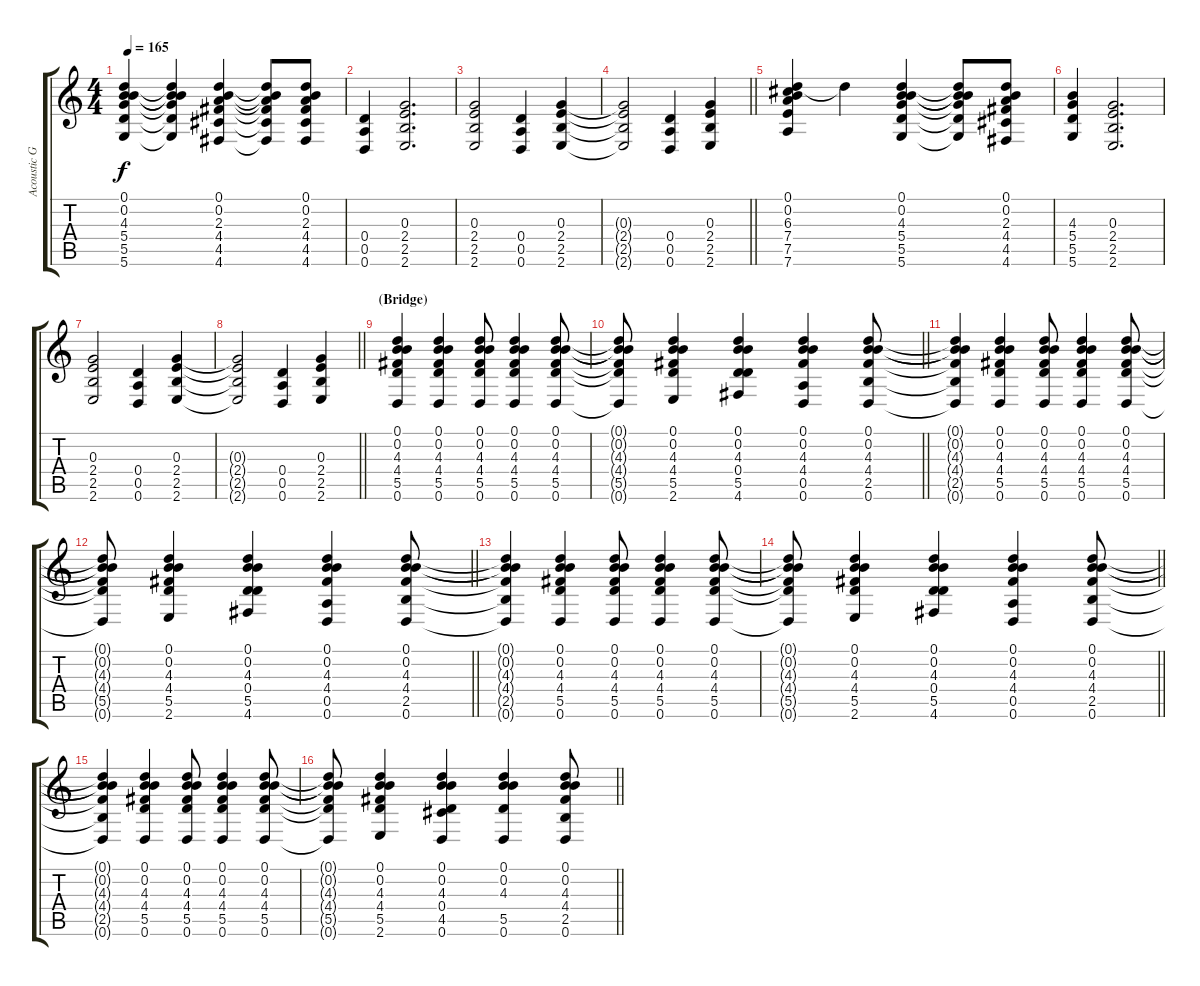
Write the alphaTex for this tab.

\track ("Acoustic Guitar" "Acoustic G") {instrument acousticguitarsteel}
\staff {score tabs}
\tuning (D4 B3 G3 D3 A2 D2) {hide}
\ts (4 4)
\tempo 165
\clef g2
\ks c
(0.1 0.2 4.3 5.4 5.5 5.6).4{dy f} (0.1{t} 0.2{t} 4.3{t} 5.4{t} 5.5{t} 5.6{t}).4 (0.1 0.2 2.3 4.4 4.5 4.6).4 (0.1{t} 0.2{t} 2.3{t} 4.4{t} 4.5{t} 4.6{t}).8 (0.1 0.2 2.3 4.4 4.5 4.6).8 |
(0.4 0.5 0.6).4 (0.3 2.4 2.5 2.6).2{d} |
(0.3 2.4 2.5 2.6).2 (0.4 0.5 0.6).4 (0.3 2.4 2.5 2.6).4 |
\barLineRight lightlight
(0.3{t} 2.4{t} 2.5{t} 2.6{t}).2 (0.4 0.5 0.6).4 (0.3 2.4 2.5 2.6).4 |
(0.1 0.2 6.3 7.4 7.5 7.6).4 0.1{t}.4 (0.1 0.2 4.3 5.4 5.5 5.6).4 (0.1{t} 0.2{t} 4.3{t} 5.4{t} 5.5{t} 5.6{t}).8 (0.1 0.2 2.3 4.4 4.5 4.6).8 |
(4.3 5.4 5.5 5.6).4 (0.3 2.4 2.5 2.6).2{d} |
(0.3 2.4 2.5 2.6).2 (0.4 0.5 0.6).4 (0.3 2.4 2.5 2.6).4 |
\barLineRight lightlight
(0.3{t} 2.4{t} 2.5{t} 2.6{t}).2 (0.4 0.5 0.6).4 (0.3 2.4 2.5 2.6).4 |
\section ("" "(Bridge)")
(0.1 0.2 4.3 4.4 5.5 0.6).4 (0.1 0.2 4.3 4.4 5.5 0.6).4 (0.1 0.2 4.3 4.4 5.5 0.6).8 (0.1 0.2 4.3 4.4 5.5 0.6).4 (0.1 0.2 4.3 4.4 5.5 0.6).8 |
\barLineRight lightlight
(0.1{t} 0.2{t} 4.3{t} 4.4{t} 5.5{t} 0.6{t}).8 (0.1 0.2 4.3 4.4 5.5 2.6).4 (0.1 0.2 4.3 0.4 5.5 4.6).4 (0.1 0.2 4.3 4.4 0.5 0.6).4 (0.1 0.2 4.3 4.4 2.5 0.6).8 |
(0.1{t} 0.2{t} 4.3{t} 4.4{t} 2.5{t} 0.6{t}).4 (0.1 0.2 4.3 4.4 5.5 0.6).4 (0.1 0.2 4.3 4.4 5.5 0.6).8 (0.1 0.2 4.3 4.4 5.5 0.6).4 (0.1 0.2 4.3 4.4 5.5 0.6).8 |
\barLineRight lightlight
(0.1{t} 0.2{t} 4.3{t} 4.4{t} 5.5{t} 0.6{t}).8 (0.1 0.2 4.3 4.4 5.5 2.6).4 (0.1 0.2 4.3 0.4 5.5 4.6).4 (0.1 0.2 4.3 4.4 0.5 0.6).4 (0.1 0.2 4.3 4.4 2.5 0.6).8 |
(0.1{t} 0.2{t} 4.3{t} 4.4{t} 2.5{t} 0.6{t}).4 (0.1 0.2 4.3 4.4 5.5 0.6).4 (0.1 0.2 4.3 4.4 5.5 0.6).8 (0.1 0.2 4.3 4.4 5.5 0.6).4 (0.1 0.2 4.3 4.4 5.5 0.6).8 |
\barLineRight lightlight
(0.1{t} 0.2{t} 4.3{t} 4.4{t} 5.5{t} 0.6{t}).8 (0.1 0.2 4.3 4.4 5.5 2.6).4 (0.1 0.2 4.3 0.4 5.5 4.6).4 (0.1 0.2 4.3 4.4 0.5 0.6).4 (0.1 0.2 4.3 4.4 2.5 0.6).8 |
(0.1{t} 0.2{t} 4.3{t} 4.4{t} 2.5{t} 0.6{t}).4 (0.1 0.2 4.3 4.4 5.5 0.6).4 (0.1 0.2 4.3 4.4 5.5 0.6).8 (0.1 0.2 4.3 4.4 5.5 0.6).4 (0.1 0.2 4.3 4.4 5.5 0.6).8 |
\barLineRight lightlight
(0.1{t} 0.2{t} 4.3{t} 4.4{t} 5.5{t} 0.6{t}).8 (0.1 0.2 4.3 4.4 5.5 2.6).4 (0.1 0.2 4.3 0.4 4.5 0.6).4 (0.1 0.2 4.3 5.5 0.6).4 (0.1 0.2 4.3 4.4 2.5 0.6).8
